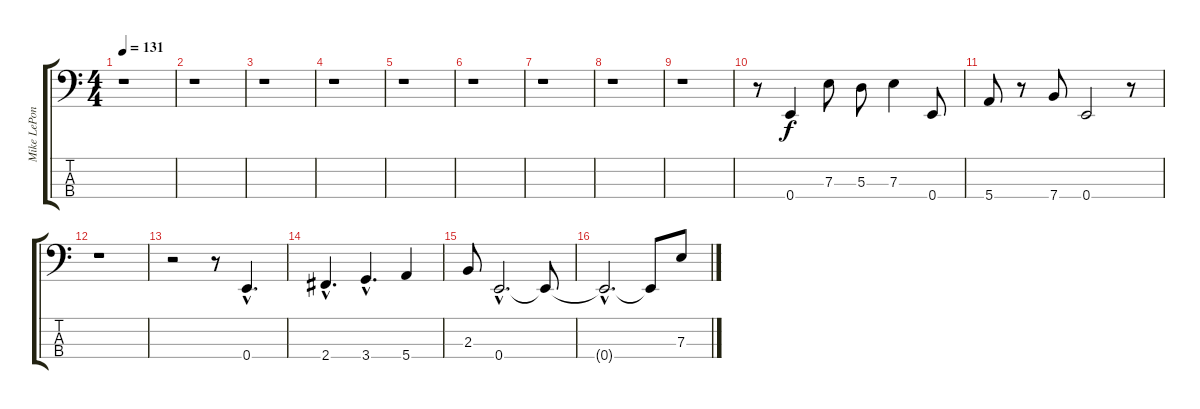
\track ("Mike LePond (Bass)" "Mike LePon") {instrument electricbassfinger}
\staff {score tabs}
\tuning (G2 D2 A1 E1) {hide}
\ts (4 4)
\tempo 131
\clef f4
\ks c
r.1{dy f} |
r.1 |
r.1 |
r.1 |
r.1 |
r.1 |
r.1 |
r.1 |
r.1 |
r.8 0.4.4 7.3.8 5.3.8 7.3.4 0.4.8 |
5.4.8 r.8 7.4.8 0.4.2 r.8 |
r.1 |
r.2 r.8 0.4{hac}.4{d} |
2.4{hac}.4{d} 3.4{hac}.4{d} 5.4.4 |
2.3.8 0.4{hac}.2{d} 0.4{t}.8 |
0.4{hac t}.2{d} 0.4{t}.8 7.3.8
